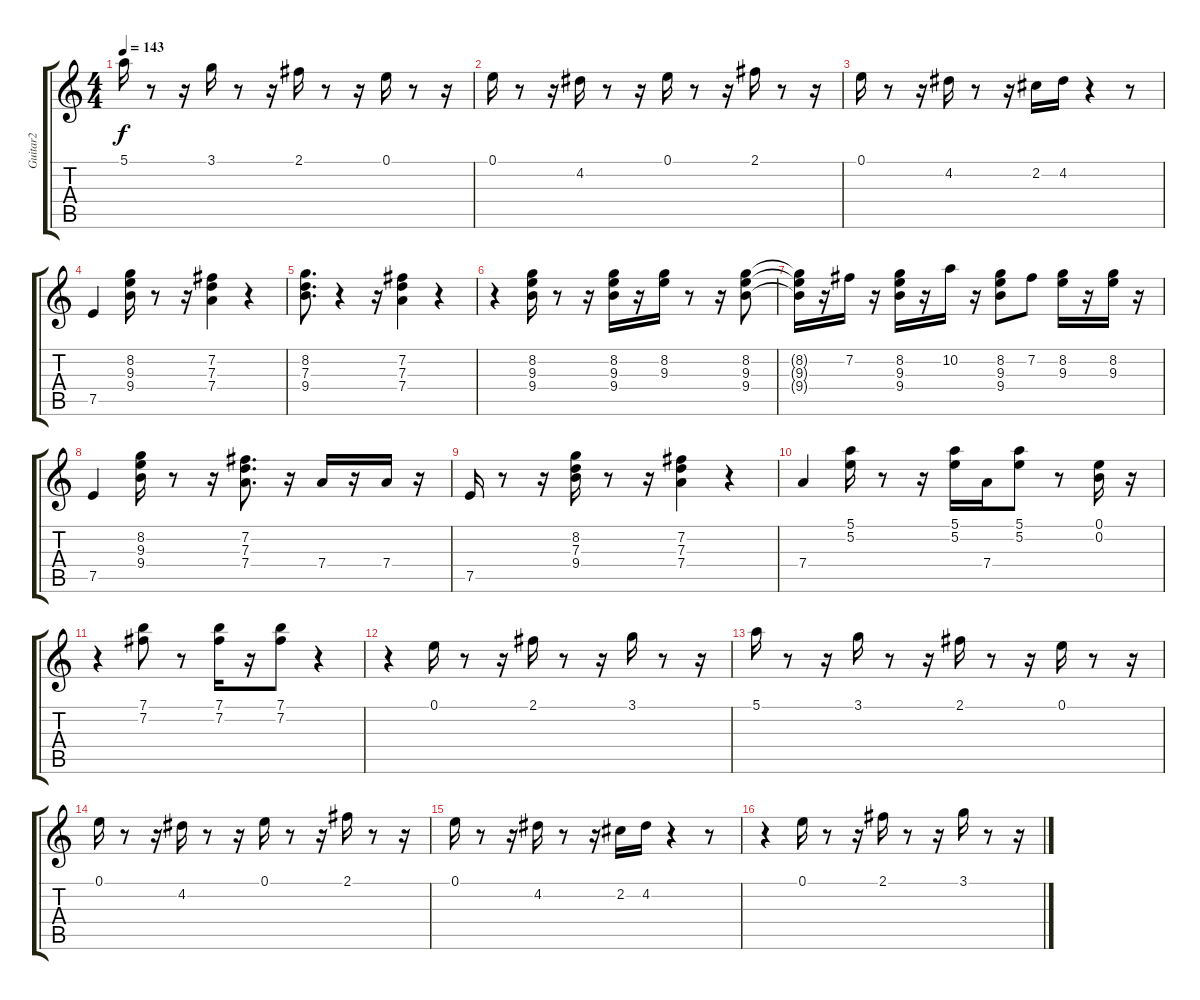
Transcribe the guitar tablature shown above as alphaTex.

\track ("Guitar2" "Guitar2") {instrument distortionguitar}
\staff {score tabs}
\tuning (E4 B3 G3 D3 A2 E2) {hide}
\ts (4 4)
\tempo 143
\clef g2
\ks c
5.1.16{dy f} r.8 r.16 3.1.16 r.8 r.16 2.1.16 r.8 r.16 0.1.16 r.8 r.16 |
0.1.16 r.8 r.16 4.2.16 r.8 r.16 0.1.16 r.8 r.16 2.1.16 r.8 r.16 |
0.1.16 r.8 r.16 4.2.16 r.8 r.16 2.2.16 4.2.16 r.4 r.8 |
7.5.4 (8.2 9.3 9.4).16 r.8 r.16 (7.2 7.3 7.4).4 r.4 |
(8.2 7.3 9.4).8{d} r.4 r.16 (7.2 7.3 7.4).4 r.4 |
r.4 (8.2 9.3 9.4).16 r.8 r.16 (8.2 9.3 9.4).16 r.16 (8.2 9.3).16 r.8 r.16 (8.2 9.3 9.4).8 |
(8.2{t} 9.3{t} 9.4{t}).16 r.16 7.2.16 r.16 (8.2 9.3 9.4).16 r.16 10.2.16 r.16 (8.2 9.3 9.4).8 7.2.8 (8.2 9.3).16 r.16 (8.2 9.3).16 r.16 |
7.5.4 (8.2 9.3 9.4).16 r.8 r.16 (7.2 7.3 7.4).8{d} r.16 7.4.16 r.16 7.4.16 r.16 |
7.5.16 r.8 r.16 (8.2 7.3 9.4).16 r.8 r.16 (7.2 7.3 7.4).4 r.4 |
7.4.4 (5.1 5.2).16 r.8 r.16 (5.1 5.2).16 7.4.16 (5.1 5.2).8 r.8 (0.1 0.2).16 r.16 |
r.4 (7.1 7.2).8 r.8 (7.1 7.2).16 r.16 (7.1 7.2).8 r.4 |
r.4 0.1.16 r.8 r.16 2.1.16 r.8 r.16 3.1.16 r.8 r.16 |
5.1.16 r.8 r.16 3.1.16 r.8 r.16 2.1.16 r.8 r.16 0.1.16 r.8 r.16 |
0.1.16 r.8 r.16 4.2.16 r.8 r.16 0.1.16 r.8 r.16 2.1.16 r.8 r.16 |
0.1.16 r.8 r.16 4.2.16 r.8 r.16 2.2.16 4.2.16 r.4 r.8 |
r.4 0.1.16 r.8 r.16 2.1.16 r.8 r.16 3.1.16 r.8 r.16
